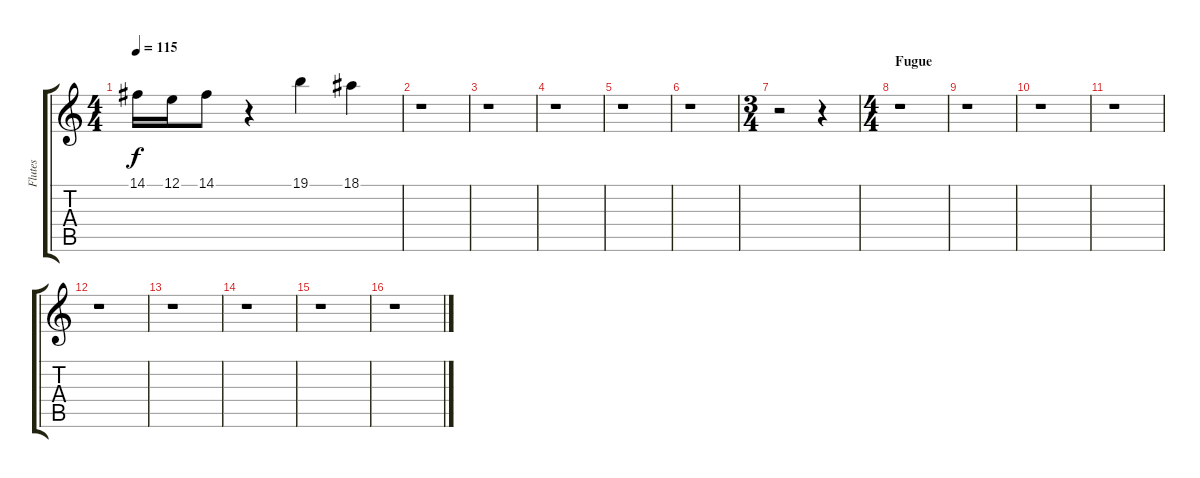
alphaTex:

\track ("Flutes" "Flutes") {instrument flute}
\staff {score tabs}
\tuning (E4 B3 G3 D3 A2 E2) {hide}
\ts (4 4)
\tempo 115
\clef g2
\ks c
14.1.16{dy f} 12.1.16 14.1.8 r.4 19.1.4 18.1.4 |
r.1 |
r.1 |
r.1 |
r.1 |
r.1 |
\ts (3 4)
r.2 r.4 |
\ts (4 4)
\section ("" "Fugue")
r.1 |
r.1 |
r.1 |
r.1 |
r.1 |
r.1 |
r.1 |
r.1 |
r.1
